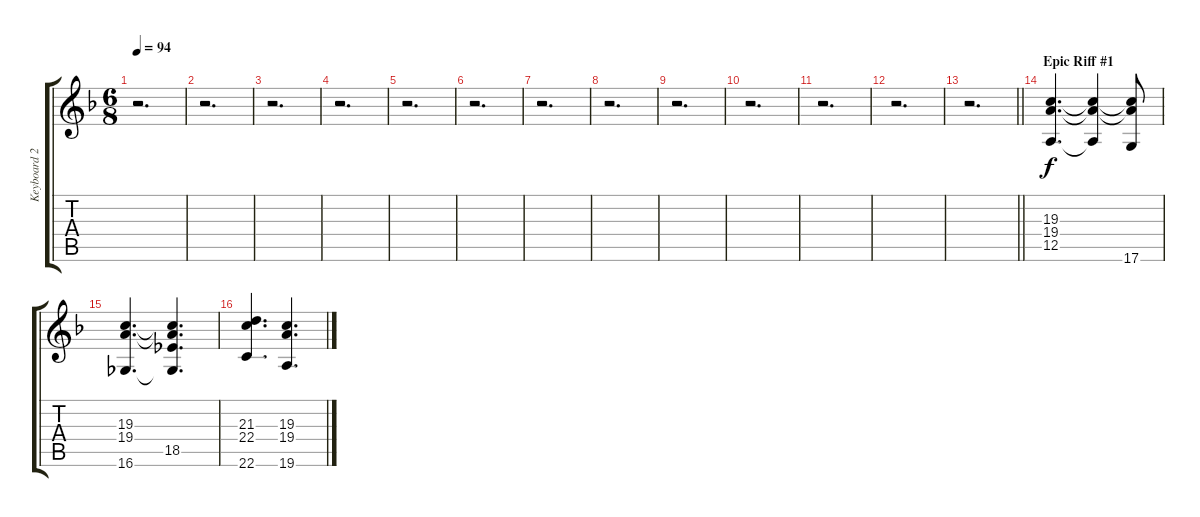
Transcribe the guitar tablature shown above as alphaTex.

\track ("Keyboard 2" "Keyboard 2") {instrument rockorgan}
\staff {score tabs}
\tuning (E4 A3 F3 D3 A2 D2) {hide}
\ts (6 8)
\tempo 94
\clef g2
\ks dminor
r.2{d dy f} |
r.2{d} |
r.2{d} |
r.2{d} |
r.2{d} |
r.2{d} |
r.2{d} |
r.2{d} |
r.2{d} |
r.2{d} |
r.2{d} |
r.2{d} |
\barLineRight lightlight
r.2{d} |
\section ("" "Epic Riff #1")
(19.3 19.4 12.5).4{d} (19.3{t} 19.4{t} 12.5{t}).4 (19.3{t} 19.4{t} 17.6).8 |
(19.3 19.4 16.6).4{d} (19.3{t} 19.4{t} 18.5 16.6{t}).4{d} |
(21.3 22.4 22.6).4{d} (19.3 19.4 19.6).4{d}
